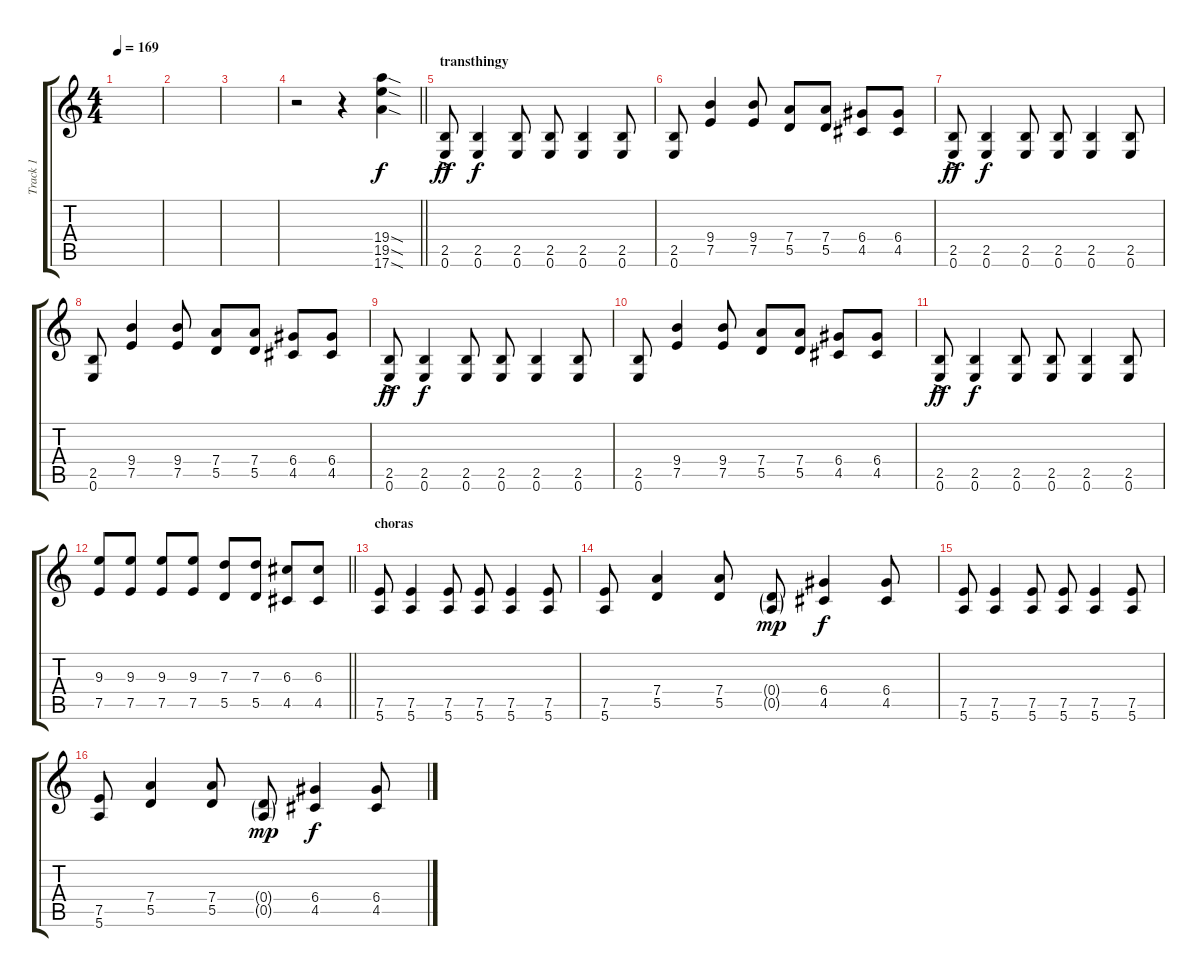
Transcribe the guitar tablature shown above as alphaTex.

\track ("Track 1" "Track 1") {instrument distortionguitar}
\staff {score tabs}
\tuning (E4 B3 G3 D3 A2 E2) {hide}
\ts (4 4)
\tempo 169
\clef g2
\ks c
|
|
|
\barLineRight lightlight
r.2 r.4 (19.4{sod} 19.5{sod} 17.6{sod}).4 |
\section ("" "transthingy")
(2.5{ac} 0.6{ac}).8{dy ff} (2.5 0.6).4{dy f} (2.5 0.6).8 (2.5 0.6).8 (2.5 0.6).4 (2.5 0.6).8 |
(2.5 0.6).8 (9.4 7.5).4 (9.4 7.5).8 (7.4 5.5).8 (7.4 5.5).8 (6.4 4.5).8 (6.4 4.5).8 |
(2.5{ac} 0.6{ac}).8{dy ff} (2.5 0.6).4{dy f} (2.5 0.6).8 (2.5 0.6).8 (2.5 0.6).4 (2.5 0.6).8 |
(2.5 0.6).8 (9.4 7.5).4 (9.4 7.5).8 (7.4 5.5).8 (7.4 5.5).8 (6.4 4.5).8 (6.4 4.5).8 |
(2.5{ac} 0.6{ac}).8{dy ff} (2.5 0.6).4{dy f} (2.5 0.6).8 (2.5 0.6).8 (2.5 0.6).4 (2.5 0.6).8 |
(2.5 0.6).8 (9.4 7.5).4 (9.4 7.5).8 (7.4 5.5).8 (7.4 5.5).8 (6.4 4.5).8 (6.4 4.5).8 |
(2.5{ac} 0.6{ac}).8{dy ff} (2.5 0.6).4{dy f} (2.5 0.6).8 (2.5 0.6).8 (2.5 0.6).4 (2.5 0.6).8 |
\barLineRight lightlight
(9.3 7.5).8 (9.3 7.5).8 (9.3 7.5).8 (9.3 7.5).8 (7.3 5.5).8 (7.3 5.5).8 (6.3 4.5).8 (6.3 4.5).8 |
\section ("" "choras")
(7.5 5.6).8 (7.5 5.6).4 (7.5 5.6).8 (7.5 5.6).8 (7.5 5.6).4 (7.5 5.6).8 |
(7.5 5.6).8 (7.4 5.5).4 (7.4 5.5).8 (0.4{g} 0.5{g}).8{dy mp} (6.4 4.5).4{dy f} (6.4 4.5).8 |
(7.5 5.6).8 (7.5 5.6).4 (7.5 5.6).8 (7.5 5.6).8 (7.5 5.6).4 (7.5 5.6).8 |
(7.5 5.6).8 (7.4 5.5).4 (7.4 5.5).8 (0.4{g} 0.5{g}).8{dy mp} (6.4 4.5).4{dy f} (6.4 4.5).8
